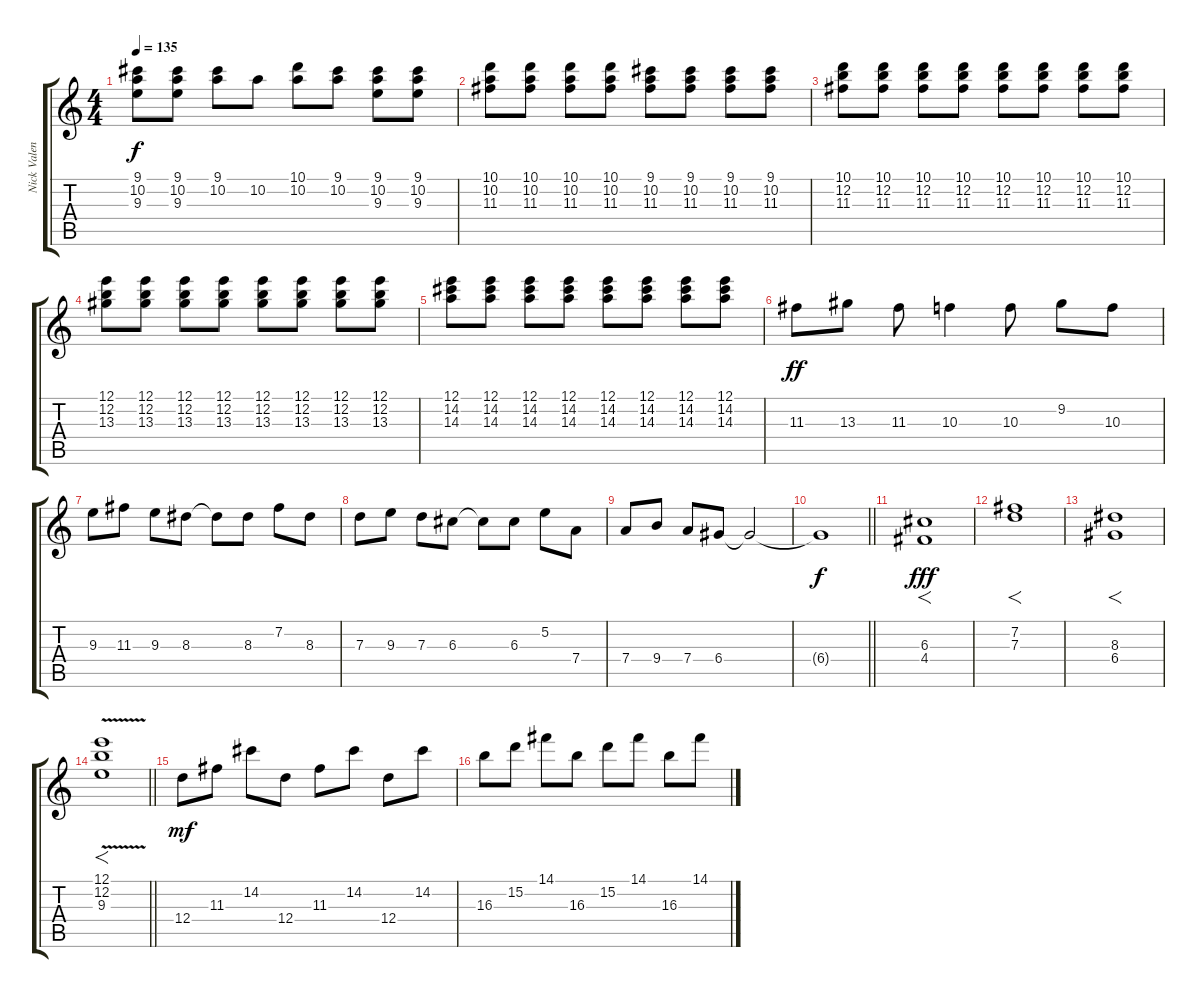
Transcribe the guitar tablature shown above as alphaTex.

\track ("Nick Valensi" "Nick Valen") {instrument overdrivenguitar}
\staff {score tabs}
\tuning (E4 B3 G3 D3 A2 E2) {hide}
\ts (4 4)
\tempo 135
\clef g2
\ks c
(9.1 10.2 9.3).8{dy f} (9.1 10.2 9.3).8 (9.1 10.2).8 10.2.8 (10.1 10.2).8 (9.1 10.2).8 (9.1 10.2 9.3).8 (9.1 10.2 9.3).8 |
(10.1 10.2 11.3).8 (10.1 10.2 11.3).8 (10.1 10.2 11.3).8 (10.1 10.2 11.3).8 (9.1 10.2 11.3).8 (9.1 10.2 11.3).8 (9.1 10.2 11.3).8 (9.1 10.2 11.3).8 |
(10.1 12.2 11.3).8 (10.1 12.2 11.3).8 (10.1 12.2 11.3).8 (10.1 12.2 11.3).8 (10.1 12.2 11.3).8 (10.1 12.2 11.3).8 (10.1 12.2 11.3).8 (10.1 12.2 11.3).8 |
(12.1 12.2 13.3).8 (12.1 12.2 13.3).8 (12.1 12.2 13.3).8 (12.1 12.2 13.3).8 (12.1 12.2 13.3).8 (12.1 12.2 13.3).8 (12.1 12.2 13.3).8 (12.1 12.2 13.3).8 |
(12.1 14.2 14.3).8 (12.1 14.2 14.3).8 (12.1 14.2 14.3).8 (12.1 14.2 14.3).8 (12.1 14.2 14.3).8 (12.1 14.2 14.3).8 (12.1 14.2 14.3).8 (12.1 14.2 14.3).8 |
11.3.8{dy ff} 13.3.8 11.3.8 10.3.4 10.3.8 9.2.8 10.3.8 |
9.3.8 11.3.8 9.3.8 8.3.8 8.3{t}.8 8.3.8 7.2.8 8.3.8 |
7.3.8 9.3.8 7.3.8 6.3.8 6.3{t}.8 6.3.8 5.2.8 7.4.8 |
7.4.8 9.4.8 7.4.8 6.4.8 6.4{t}.2 |
\barLineRight lightlight
6.4{t}.1{dy f} |
(6.3 4.4).1{f dy fff} |
(7.2 7.3).1{f} |
(8.3 6.4).1{f} |
\barLineRight lightlight
(12.1 12.2{v} 9.3).1{f} |
12.4.8{dy mf} 11.3.8 14.2.8 12.4.8 11.3.8 14.2.8 12.4.8{beam Down} 14.2.8{beam Down} |
16.3.8 15.2.8 14.1.8 16.3.8 15.2.8 14.1.8 16.3.8 14.1.8
